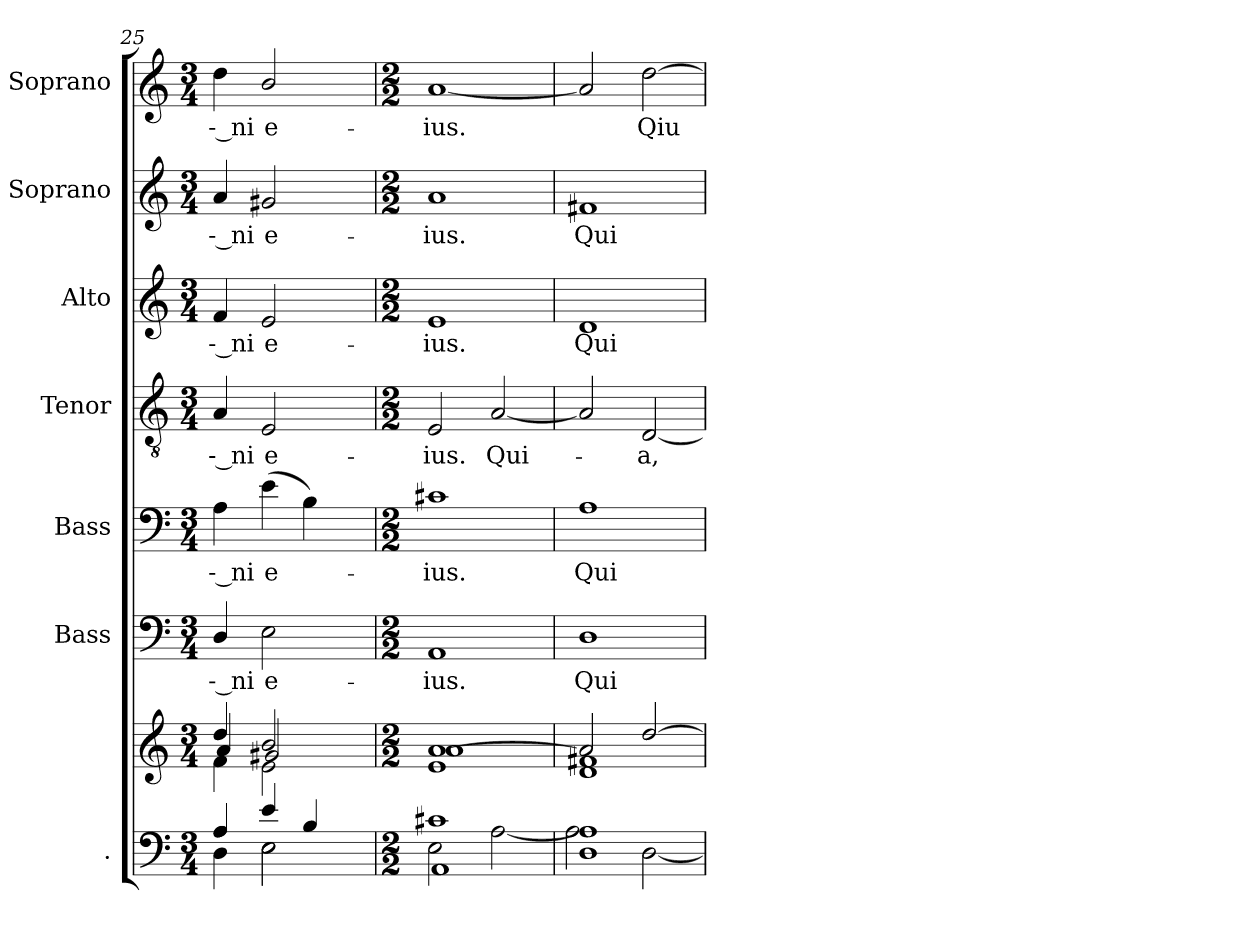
**kern	**kern	**kern	**text	**kern	**text	**kern	**text	**kern	**text	**kern	**text	**kern	**text
*part7	*part7	*part6	*part6	*part5	*part5	*part4	*part4	*part3	*part3	*part2	*part2	*part1	*part1
*staff8	*staff7	*staff6	*staff6	*staff5	*staff5	*staff4	*staff4	*staff3	*staff3	*staff2	*staff2	*staff1	*staff1
*I".	*	*I"Bass	*	*I"Bass	*	*I"Tenor	*	*I"Alto	*	*I"Soprano	*	*I"Soprano	*
*	*	*I'B.	*	*I'B.	*	*I'T.	*	*I'A.	*	*I'S.	*	*I'S.	*
!!LO:LB:g=z
*clefF4	*clefG2	*clefF4	*	*clefF4	*	*clefGv2	*	*clefG2	*	*clefG2	*	*clefG2	*
*	*	*	*	*	*	*ITrd7c12	*	*	*	*	*	*	*
*k[]	*k[]	*k[]	*	*k[]	*	*k[]	*	*k[]	*	*k[]	*	*k[]	*
*C:	*C:	*C:	*	*C:	*	*C:	*	*C:	*	*C:	*	*C:	*
*M3/4	*M3/4	*M3/4	*	*M3/4	*	*M3/4	*	*M3/4	*	*M3/4	*	*M3/4	*
=25	=25	=25	=25	=25	=25	=25	=25	=25	=25	=25	=25	=25	=25
*^	*^	*	*	*	*	*	*	*	*	*	*	*	*
*	*^	*	*^	*	*	*	*	*	*	*	*	*	*	*	*
!	!	!	!	!	!	!	!LO:LY:b:color=#000000	!	!	!	!	!	!	!	!	!	!
!	!	!	!	!	!	!	!	!	!LO:LY:b:color=#000000	!	!	!	!	!	!	!	!
!	!	!	!	!	!	!	!	!	!	!	!LO:LY:b:color=#000000	!	!	!	!	!	!
!	!	!	!	!	!	!	!	!	!	!	!	!	!LO:LY:b:color=#000000	!	!	!	!
!	!	!	!	!	!	!	!	!	!	!	!	!	!	!	!LO:LY:b:color=#000000	!	!
!	!	!	!	!	!	!	!	!	!	!	!	!	!	!	!	!	!LO:LY:b:color=#000000
*	*	*	*	*	*^	*	*	*	*	*	*	*	*	*	*	*^	*
4Ai/	4Ai/	4Di\	4ddi/	4ai/	4fi\	2ryy	4Di/	-- ni	4Ai\	-- ni	4AAi/	-- ni	4fi/	-- ni	4ai/	-- ni	4ddi\	2ryy	-- ni
!	!	!	!	!	!	!	!	!LO:LY:b:color=#000000	!	!	!	!	!	!	!	!	!	!	!
!	!	!	!	!	!	!	!	!	!	!LO:LY:b:color=#000000	!	!	!	!	!	!	!	!	!
!	!	!	!	!	!	!	!	!	!	!	!	!LO:LY:b:color=#000000	!	!	!	!	!	!	!
!	!	!	!	!	!	!	!	!	!	!	!	!	!	!LO:LY:b:color=#000000	!	!	!	!	!
!	!	!	!	!	!	!	!	!	!	!	!	!	!	!	!	!LO:LY:b:color=#000000	!	!	!
!	!	!	!	!	!	!	!	!	!	!	!	!	!	!	!	!	!	!	!LO:LY:b:color=#000000
4ei/	2Ei\	2Ei\	2bi/	2g#Xi/	2ei\	.	2Ei\	e-	(4ei\	e-	2EEi/	e-	2ei/	e-	2g#Xi/	e-	2bi/	.	e-
4Bi/	.	.	.	.	.	8ryy	.	.	4Bi\)	.	.	.	.	.	.	.	.	8ryy	.
.	.	.	.	.	.	16ryy	.	.	.	.	.	.	.	.	.	.	.	16ryy	.
.	.	.	.	.	.	32ryy	.	.	.	.	.	.	.	.	.	.	.	32ryy	.
.	.	.	.	.	.	64ryy	.	.	.	.	.	.	.	.	.	.	.	64ryy	.
.	.	.	.	.	.	128...ryy	.	.	.	.	.	.	.	.	.	.	.	128...ryy	.
.	.	.	.	.	.	1024ryy	.	.	.	.	.	.	.	.	.	.	.	1024ryy	.
*	*	*	*v	*v	*v	*v	*	*	*	*	*	*	*	*	*	*	*v	*v	*
=26	=26	=26	=26	=26	=26	=26	=26	=26	=26	=26	=26	=26	=26	=26	=26
*M2/2	*	*	*M2/2	*M2/2	*	*M2/2	*	*M2/2	*	*M2/2	*	*M2/2	*	*M2/2	*
*	*	*	*^	*	*	*	*	*	*	*	*	*	*	*	*
*	*	*	*	*^	*	*	*	*	*	*	*	*	*	*	*	*
*	*	*	*	*	*^	*	*	*	*	*	*	*	*	*	*	*^	*
!	!	!	!	!	!	!	!	!LO:LY:b:color=#000000	!	!	!	!	!	!	!	!	!	!	!
*	*	*	*	*	*v	*v	*	*	*	*	*	*	*	*	*	*	*v	*v	*
*	*	*	*	*	*^	*	*	*	*	*	*	*	*	*	*	*^	*
!	!	!	!	!	!	!	!	!	!	!LO:LY:b:color=#000000	!	!	!	!	!	!	!	!	!
*	*	*	*	*	*v	*v	*	*	*	*	*	*	*	*	*	*	*v	*v	*
*	*	*	*	*	*^	*	*	*	*	*	*	*	*	*	*	*^	*
!	!	!	!	!	!	!	!	!	!	!	!	!LO:LY:b:color=#000000	!	!	!	!	!	!	!
*	*	*	*	*	*v	*v	*	*	*	*	*	*	*	*	*	*	*v	*v	*
*	*	*	*	*	*^	*	*	*	*	*	*	*	*	*	*	*^	*
!	!	!	!	!	!	!	!	!	!	!	!	!	!	!LO:LY:b:color=#000000	!	!	!	!	!
*	*	*	*	*	*v	*v	*	*	*	*	*	*	*	*	*	*	*v	*v	*
*	*	*	*	*	*^	*	*	*	*	*	*	*	*	*	*	*^	*
!	!	!	!	!	!	!	!	!	!	!	!	!	!	!	!	!LO:LY:b:color=#000000	!	!	!
*	*	*	*	*	*v	*v	*	*	*	*	*	*	*	*	*	*	*v	*v	*
*	*	*	*	*	*^	*	*	*	*	*	*	*	*	*	*	*^	*
!	!	!	!	!	!	!	!	!	!	!	!	!	!	!	!	!	!	!	!LO:LY:b:color=#000000
*	*	*	*	*	*v	*v	*	*	*	*	*	*	*	*	*	*	*v	*v	*
1c#Xi	2Ei\	1AAi	[1ai	1ai	1ei	1AAi	-ius.	1c#Xi	-ius.	2EEi/	-ius.	1ei	-ius.	1ai	-ius.	[1ai	-ius.
!	!	!	!	!	!	!	!	!	!	!	!LO:LY:b:color=#000000	!	!	!	!	!	!
.	[2Ai\	.	.	.	.	.	.	.	.	[2AAi/	Qui-	.	.	.	.	.	.
=27	=27	=27	=27	=27	=27	=27	=27	=27	=27	=27	=27	=27	=27	=27	=27	=27	=27
!	!	!	!	!	!	!	!LO:LY:b:color=#000000	!	!	!	!	!	!	!	!	!	!
!	!	!	!	!	!	!	!	!	!LO:LY:b:color=#000000	!	!	!	!	!	!	!	!
!	!	!	!	!	!	!	!	!	!	!	!	!	!LO:LY:b:color=#000000	!	!	!	!
!	!	!	!	!	!	!	!	!	!	!	!	!	!	!	!LO:LY:b:color=#000000	!	!
1Ai]	2Ai\	1Di	2ai/]	1f#Xi	1di	1Di	Qui-	1Ai	Qui-	2AAi/]	.	1di	Qui-	1f#Xi	Qui-	2ai/]	.
!	!	!	!	!	!	!	!	!	!	!	!LO:LY:b:color=#000000	!	!	!	!	!	!
!	!	!	!	!	!	!	!	!	!	!	!	!	!	!	!	!	!LO:LY:b:color=#000000
.	[2Di\	.	[2ddi/	.	.	.	.	.	.	[2DDi/	-a,	.	.	.	.	[2ddi\	Qiu-
*v	*v	*v	*	*	*	*	*	*	*	*	*	*	*	*	*	*	*
*	*v	*v	*v	*	*	*	*	*	*	*	*	*	*	*	*
=	=	=	=	=	=	=	=	=	=	=	=	=	=
*-	*-	*-	*-	*-	*-	*-	*-	*-	*-	*-	*-	*-	*-
